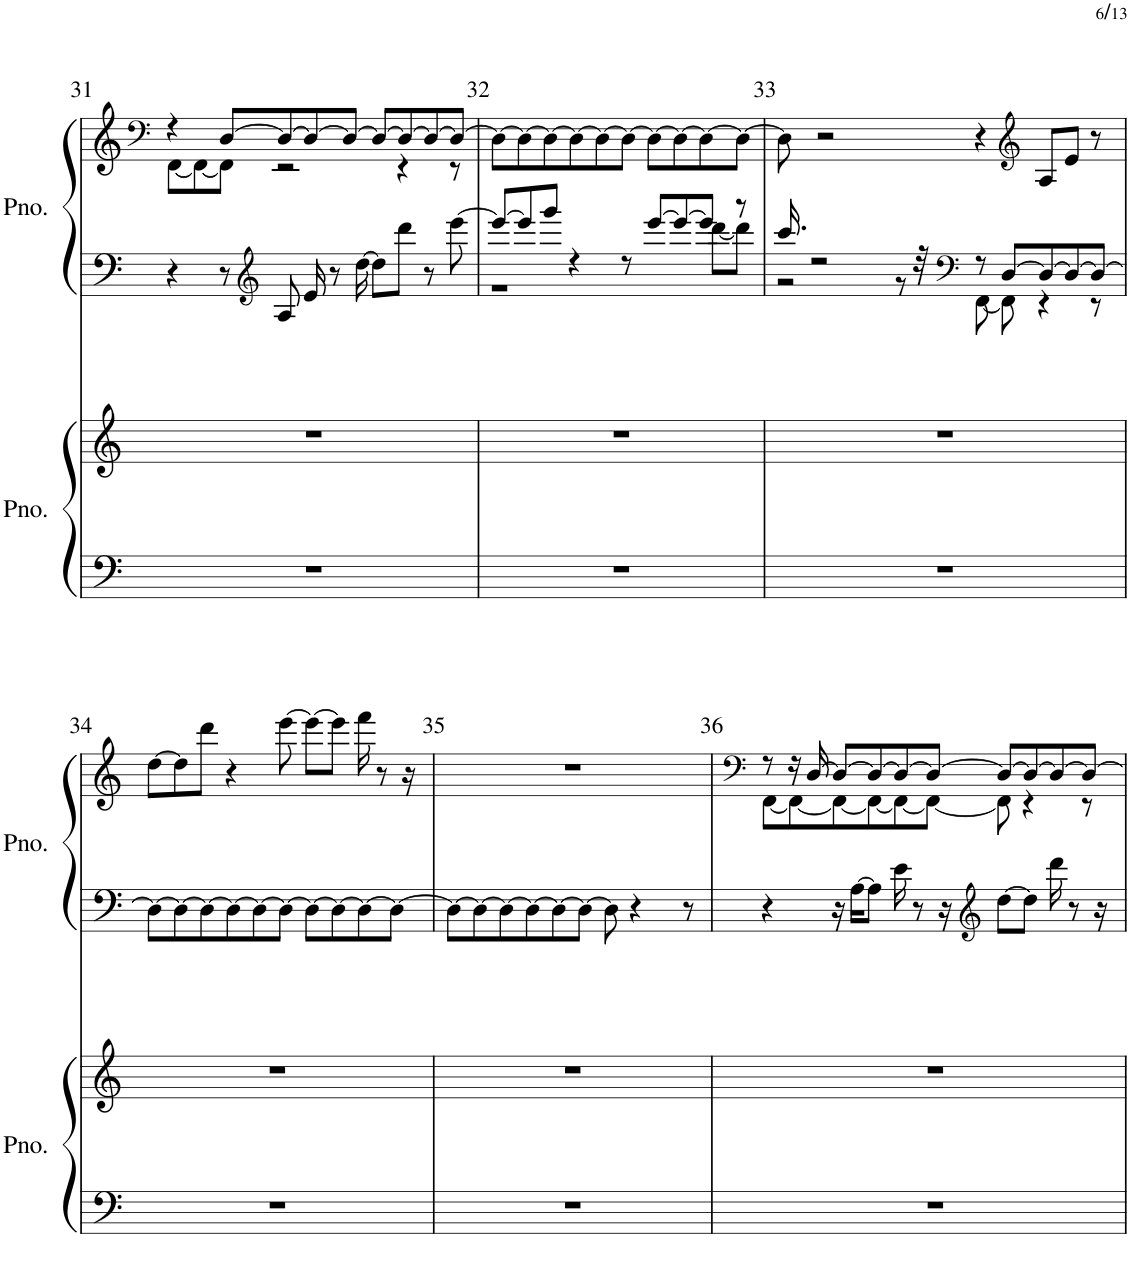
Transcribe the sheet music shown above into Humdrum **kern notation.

**kern	**kern	**kern	**kern
*part2	*part2	*part1	*part1
*staff4	*staff3	*staff2	*staff1
*I"ピアノ	*	*I"ピアノ	*
!!LO:PB:g=z
*clefF4	*clefG2	*clefF4	*clefF4
*k[]	*k[]	*k[]	*k[]
*M5/4	*M5/4	*M5/4	*M5/4
=31	=31	=31	=31
*	*	*	*^
4%5r	4%5r	4r	4r	[8FF\L
.	.	.	.	8FF\_
.	.	8r	[8D/L	8FF\J]
*	*	*clefG2	*	*
.	.	8A/	8D/_	2r
.	.	16e/	8D/_	.
.	.	8r	.	.
.	.	.	8D/J_	.
.	.	[16dd\	.	.
.	.	8dd\L]	8D/L_	.
.	.	8ddd\J	8D/_	4r
.	.	8r	8D/_	.
.	.	[8eee\	8D/J_	8r
*	*	*	*v	*v
=32	=32	=32	=32
*	*	*^	*
4%5r	4%5r	8eee/L_	1r	8D\L_
.	.	8eee/]	.	8D\_
.	.	8ggg/J	.	8D\_
.	.	4r	.	8D\_
.	.	.	.	8D\_
.	.	8r	.	8D\J_
.	.	[8eee/L	.	8D\L_
.	.	8eee/_	.	8D\_
.	.	8eee/J]	[8ddd\L	8D\_
.	.	8r	8ddd\J]	8D\J_
=33	=33	=33	=33	=33
4%5r	4%5r	16.ccc/	2r	8D\]
.	.	2r	.	.
.	.	.	.	2r
.	.	.	8r	.
.	.	32r	.	.
*	*	*clefF4	*	*
.	.	8r	[8FF\	4r
.	.	[8D/L	8FF\]	.
*	*	*	*	*clefG2
.	.	8D/_	4r	8A/L
.	.	8D/_	.	8e/J
.	.	8D/J_	8r	8r
*	*	*v	*v	*
!!LO:LB:g=z
=34	=34	=34	=34
4%5r	4%5r	8D\L_	[8dd\L
.	.	8D\_	8dd\]
.	.	8D\_	8ddd\J
.	.	8D\_	4r
.	.	8D\_	.
.	.	8D\J_	[8eee\
.	.	8D\L_	8eee\L_
.	.	8D\_	8eee\J]
.	.	8D\_	16fff\
.	.	.	8r
.	.	8D\J_	.
.	.	.	16r
=35	=35	=35	=35
4%5r	4%5r	8D\L_	4%5r
.	.	8D\_	.
.	.	8D\_	.
.	.	8D\_	.
.	.	8D\_	.
.	.	8D\J_	.
.	.	8D\]	.
.	.	4r	.
.	.	8r	.
=36	=36	=36	=36
*	*	*	*clefF4
*	*	*	*^
4%5r	4%5r	4r	8r	[8FF\L
.	.	.	16r	8FF\_
.	.	.	[16D/	.
.	.	16r	8D/L_	8FF\_
.	.	[16A\KL	.	.
.	.	8A\J]	8D/_	8FF\_
.	.	16e\	8D/_	8FF\_
.	.	8r	.	.
.	.	.	8D/J_	8FF\J_
.	.	16r	.	.
*	*	*clefG2	*	*
.	.	[8dd\L	8D/L_	8FF\]
.	.	8dd\J]	8D/_	4r
.	.	16ddd\	8D/_	.
.	.	8r	.	.
.	.	.	8D/J_	8r
.	.	16r	.	.
*	*	*	*v	*v
=	=	=	=
*-	*-	*-	*-
